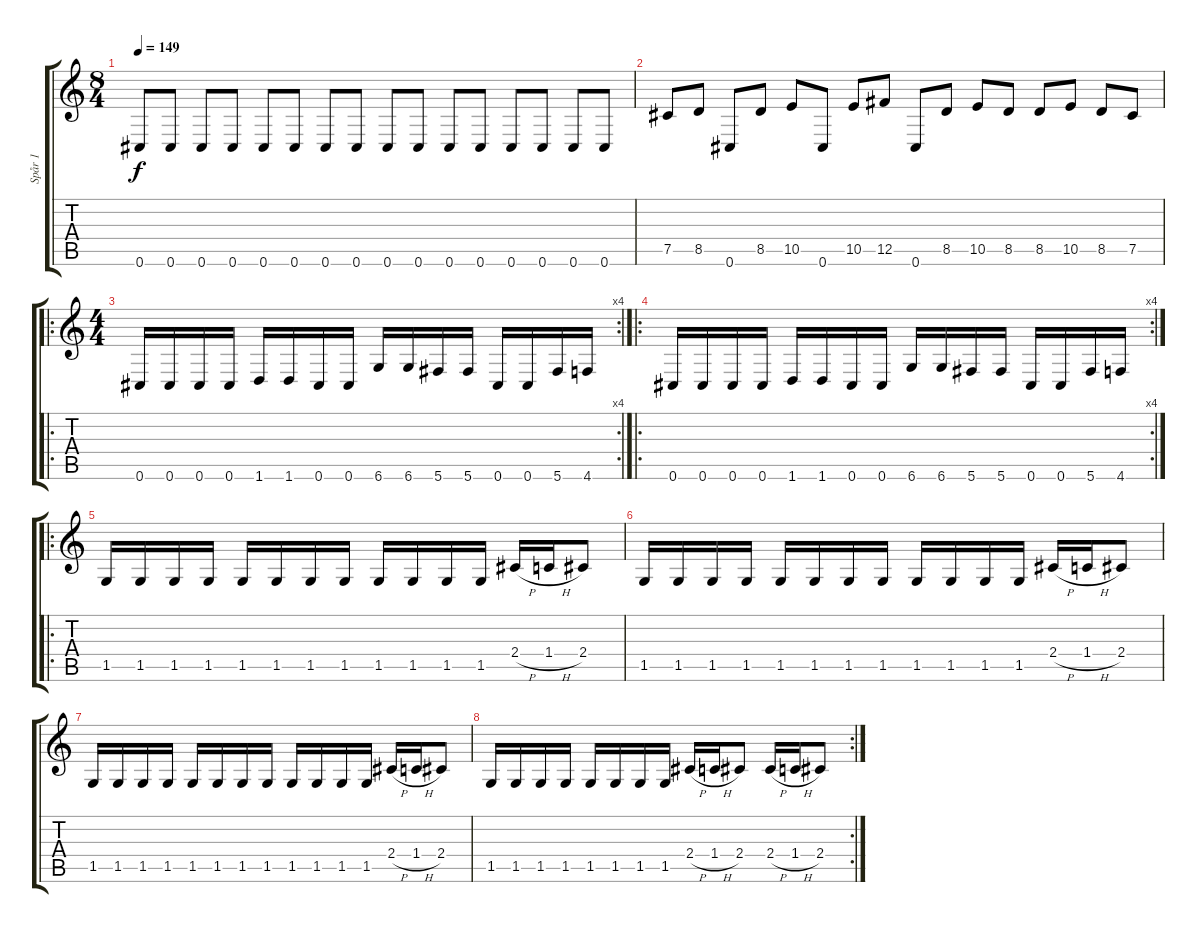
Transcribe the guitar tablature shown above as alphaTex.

\track ("Spår 1" "Spår 1") {instrument distortionguitar}
\staff {score tabs}
\tuning (Db4 Ab3 E3 B2 Gb2 Db2) {hide}
\ts (8 4)
\tempo 149
\clef g2
\ks c
0.6.8{dy f} 0.6.8 0.6.8 0.6.8 0.6.8 0.6.8 0.6.8 0.6.8 0.6.8 0.6.8 0.6.8 0.6.8 0.6.8 0.6.8 0.6.8 0.6.8 |
7.5.8 8.5.8 0.6.8 8.5.8 10.5.8 0.6.8 10.5.8 12.5.8 0.6.8 8.5.8 10.5.8 8.5.8 8.5.8 10.5.8 8.5.8 7.5.8 |
\ro
\rc 4
\ts (4 4)
0.6.16 0.6.16 0.6.16 0.6.16 1.6.16 1.6.16 0.6.16 0.6.16 6.6.16 6.6.16 5.6.16 5.6.16 0.6.16 0.6.16 5.6.16 4.6.16 |
\ro
\rc 4
0.6.16 0.6.16 0.6.16 0.6.16 1.6.16 1.6.16 0.6.16 0.6.16 6.6.16 6.6.16 5.6.16 5.6.16 0.6.16 0.6.16 5.6.16 4.6.16 |
\ro
1.5.16 1.5.16 1.5.16 1.5.16 1.5.16 1.5.16 1.5.16 1.5.16 1.5.16 1.5.16 1.5.16 1.5.16 2.4{h}.16 1.4{h}.16 2.4.8 |
1.5.16 1.5.16 1.5.16 1.5.16 1.5.16 1.5.16 1.5.16 1.5.16 1.5.16 1.5.16 1.5.16 1.5.16 2.4{h}.16 1.4{h}.16 2.4.8 |
1.5.16 1.5.16 1.5.16 1.5.16 1.5.16 1.5.16 1.5.16 1.5.16 1.5.16 1.5.16 1.5.16 1.5.16 2.4{h}.16 1.4{h}.16 2.4.8 |
\rc 2
1.5.16 1.5.16 1.5.16 1.5.16 1.5.16 1.5.16 1.5.16 1.5.16 2.4{h}.16 1.4{h}.16 2.4.8 2.4{h}.16 1.4{h}.16 2.4.8
